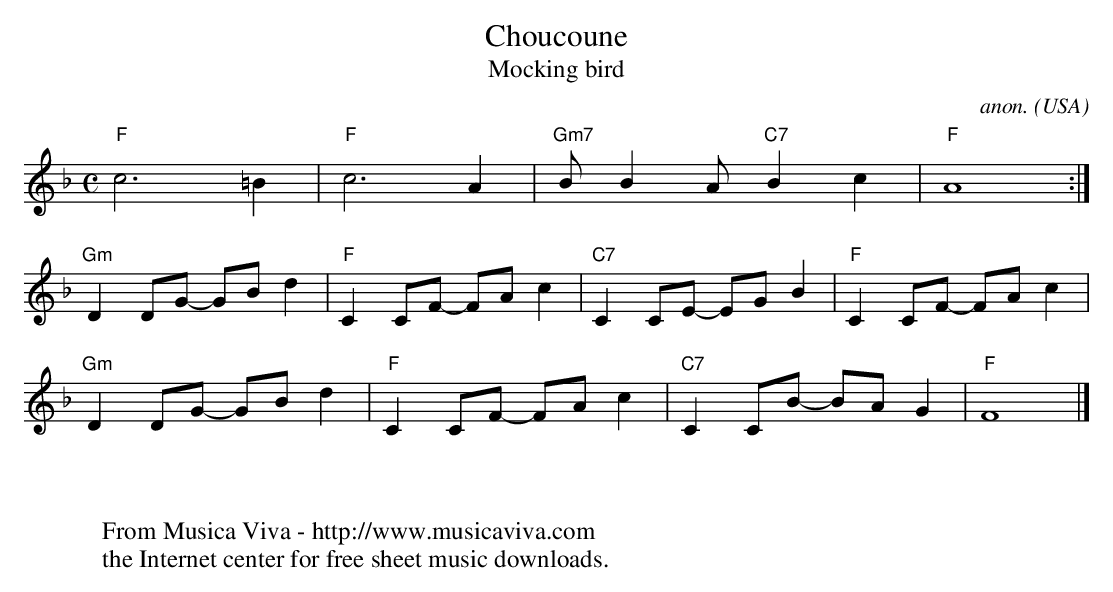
X:1
T:Choucoune
T:Mocking bird
C:anon.
O:USA
M:C
L:1/8
K:F
"F"c6=B2|"F"c6A2|"Gm7"BB2A "C7"B2c2|"F"A8:|
"Gm"D2DG- GBd2|"F"C2CF- FAc2|"C7"C2CE- EGB2|"F"C2CF- FAc2|
"Gm"D2DG- GBd2|"F"C2CF- FAc2|"C7"C2CB- BAG2|"F"F8|]
W:
W:
W:  From Musica Viva - http://www.musicaviva.com
W:  the Internet center for free sheet music downloads.
